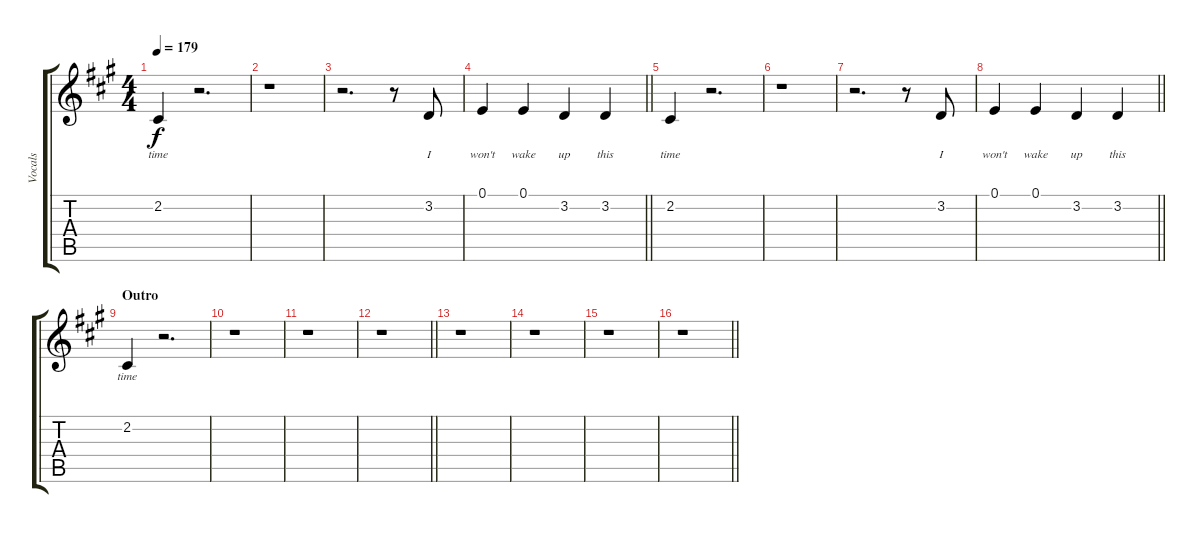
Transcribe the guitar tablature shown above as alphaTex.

\track ("Vocals" "Vocals") {instrument tenorsax}
\staff {score tabs}
\tuning (E4 B3 G3 D3 A2 E2) {hide}
\ts (4 4)
\tempo 179
\clef g2
\ks a
2.2.4{lyrics (0 "time") lyrics (1 "") lyrics (2 "") lyrics (3 "") lyrics (4 "") dy f} r.2{d} |
r.1 |
r.2{d} r.8 3.2.8{lyrics (0 "I") lyrics (1 "") lyrics (2 "") lyrics (3 "") lyrics (4 "")} |
\barLineRight lightlight
0.1.4{lyrics (0 "won't") lyrics (1 "") lyrics (2 "") lyrics (3 "") lyrics (4 "")} 0.1.4{lyrics (0 "wake") lyrics (1 "") lyrics (2 "") lyrics (3 "") lyrics (4 "")} 3.2.4{lyrics (0 "up") lyrics (1 "") lyrics (2 "") lyrics (3 "") lyrics (4 "")} 3.2.4{lyrics (0 "this") lyrics (1 "") lyrics (2 "") lyrics (3 "") lyrics (4 "")} |
2.2.4{lyrics (0 "time") lyrics (1 "") lyrics (2 "") lyrics (3 "") lyrics (4 "")} r.2{d} |
r.1 |
r.2{d} r.8 3.2.8{lyrics (0 "I") lyrics (1 "") lyrics (2 "") lyrics (3 "") lyrics (4 "")} |
\barLineRight lightlight
0.1.4{lyrics (0 "won't") lyrics (1 "") lyrics (2 "") lyrics (3 "") lyrics (4 "")} 0.1.4{lyrics (0 "wake") lyrics (1 "") lyrics (2 "") lyrics (3 "") lyrics (4 "")} 3.2.4{lyrics (0 "up") lyrics (1 "") lyrics (2 "") lyrics (3 "") lyrics (4 "")} 3.2.4{lyrics (0 "this") lyrics (1 "") lyrics (2 "") lyrics (3 "") lyrics (4 "")} |
\section ("" "Outro")
2.2.4{lyrics (0 "time") lyrics (1 "") lyrics (2 "") lyrics (3 "") lyrics (4 "")} r.2{d} |
r.1 |
r.1 |
\barLineRight lightlight
r.1 |
r.1 |
r.1 |
r.1 |
\barLineRight lightlight
r.1
